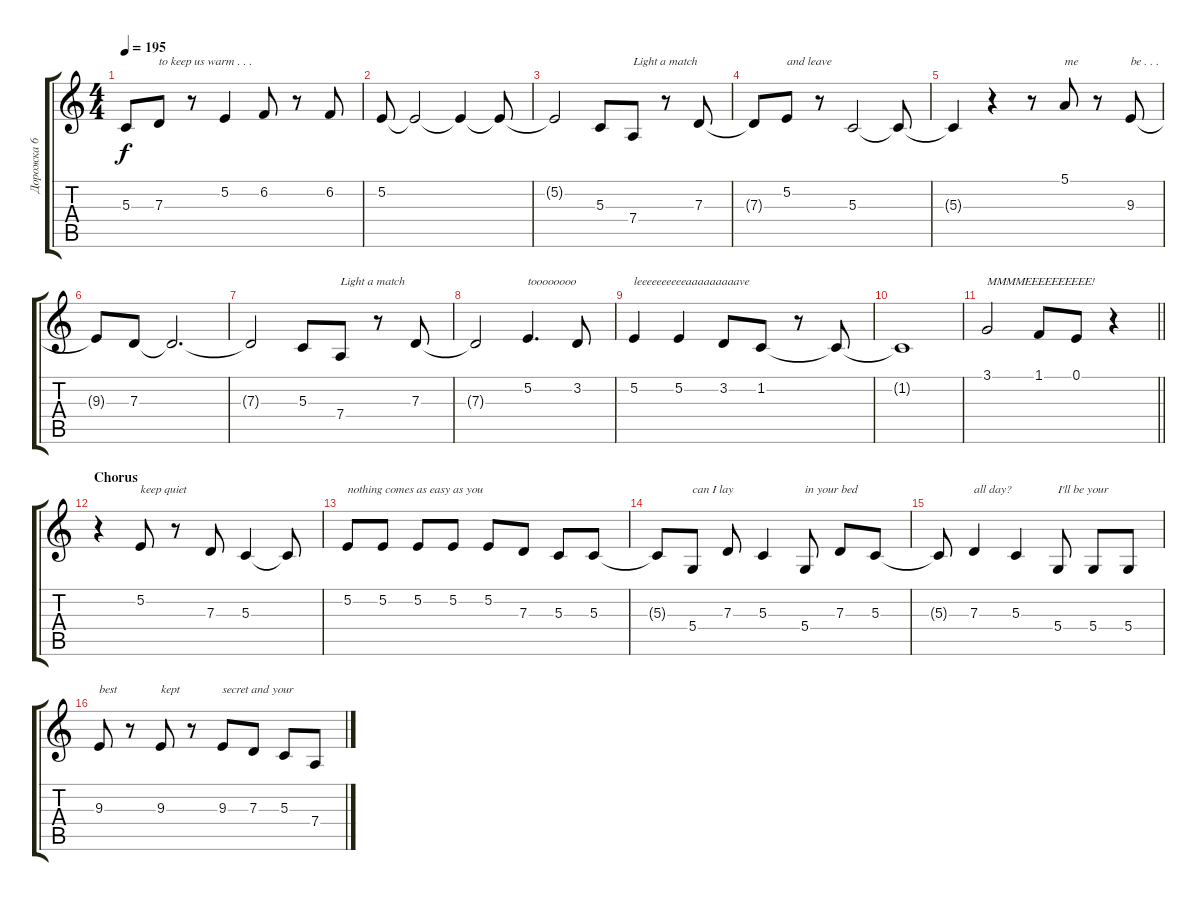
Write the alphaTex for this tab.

\track ("Дорожка 6" "Дорожка 6") {instrument altosax}
\staff {score tabs}
\tuning (E4 B3 G3 D3 A2 E2) {hide}
\ts (4 4)
\tempo 195
\clef g2
\ks c
5.3{t}.8{dy f} 7.3.8{txt "to keep us warm . . ."} r.8 5.2.4 6.2.8 r.8 6.2.8 |
5.2.8 5.2{t}.2 5.2{t}.4 5.2{t}.8 |
5.2{t}.2 5.3.8 7.4.8{txt "Light a match"} r.8 7.3.8 |
7.3{t}.8 5.2.8{txt "and leave"} r.8 5.3.2 5.3{t}.8 |
5.3{t}.4 r.4 r.8 5.1.8{txt "me"} r.8 9.3.8{txt "be . . ."} |
9.3{t}.8 7.3.8 7.3{t}.2{d} |
7.3{t}.2 5.3.8 7.4.8{txt "Light a match"} r.8 7.3.8 |
7.3{t}.2 5.2.4{d txt "toooooooo"} 3.2.8 |
5.2.4{txt "leeeeeeeeeeaaaaaaaaave"} 5.2.4 3.2.8 1.2.8 r.8 1.2{t}.8 |
1.2{t}.1 |
\barLineRight lightlight
3.1.2{txt "MMMMEEEEEEEEEE!"} 1.1.8 0.1.8 r.4 |
\section ("" "Chorus")
r.4 5.2.8{txt "keep quiet"} r.8 7.3.8 5.3.4 5.3{t}.8 |
5.2.8{txt "nothing comes as easy as you"} 5.2.8 5.2.8 5.2.8 5.2.8 7.3.8 5.3.8 5.3.8 |
5.3{t}.8 5.4.8{txt "can I lay"} 7.3.8 5.3.4 5.4.8{txt "in your bed"} 7.3.8 5.3.8 |
5.3{t}.8 7.3.4{txt "all day?"} 5.3.4 5.4.8{txt "I'll be your"} 5.4.8 5.4.8 |
9.3.8{txt "best"} r.8 9.3.8{txt "kept"} r.8 9.3.8{txt "secret and your"} 7.3.8 5.3.8 7.4.8
